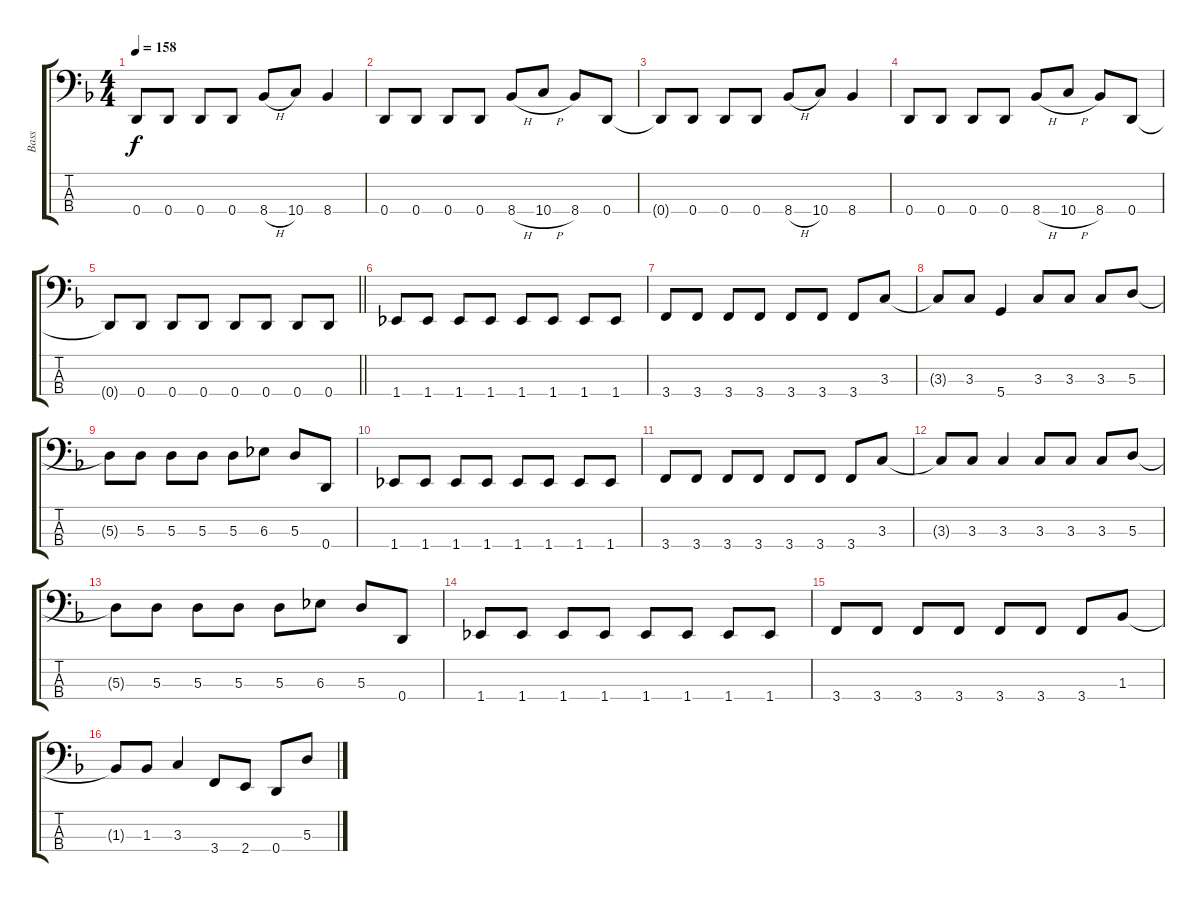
\track ("Bass" "Bass") {instrument electricbassfinger}
\staff {score tabs}
\tuning (G2 D2 A1 D1) {hide}
\ts (4 4)
\tempo 158
\clef f4
\ks f
0.4{t}.8{dy f} 0.4.8 0.4.8 0.4.8 8.4{h}.8 10.4.8 8.4.4 |
0.4.8 0.4.8 0.4.8 0.4.8 8.4{h}.8 10.4{h}.8 8.4.8 0.4.8 |
0.4{t}.8 0.4.8 0.4.8 0.4.8 8.4{h}.8 10.4.8 8.4.4 |
0.4.8 0.4.8 0.4.8 0.4.8 8.4{h}.8 10.4{h}.8 8.4.8 0.4.8 |
\barLineRight lightlight
0.4{t}.8 0.4.8 0.4.8 0.4.8 0.4.8 0.4.8 0.4.8 0.4.8 |
1.4.8 1.4.8 1.4.8 1.4.8 1.4.8 1.4.8 1.4.8 1.4.8 |
3.4.8 3.4.8 3.4.8 3.4.8 3.4.8 3.4.8 3.4.8 3.3.8 |
3.3{t}.8 3.3.8 5.4.4 3.3.8 3.3.8 3.3.8 5.3.8 |
5.3{t}.8 5.3.8 5.3.8 5.3.8 5.3.8 6.3.8 5.3.8 0.4.8 |
1.4.8 1.4.8 1.4.8 1.4.8 1.4.8 1.4.8 1.4.8 1.4.8 |
3.4.8 3.4.8 3.4.8 3.4.8 3.4.8 3.4.8 3.4.8 3.3.8 |
3.3{t}.8 3.3.8 3.3.4 3.3.8 3.3.8 3.3.8 5.3.8 |
5.3{t}.8 5.3.8 5.3.8 5.3.8 5.3.8 6.3.8 5.3.8 0.4.8 |
1.4.8 1.4.8 1.4.8 1.4.8 1.4.8 1.4.8 1.4.8 1.4.8 |
3.4.8 3.4.8 3.4.8 3.4.8 3.4.8 3.4.8 3.4.8 1.3.8 |
1.3{t}.8 1.3.8 3.3.4 3.4.8 2.4.8 0.4.8 5.3.8
